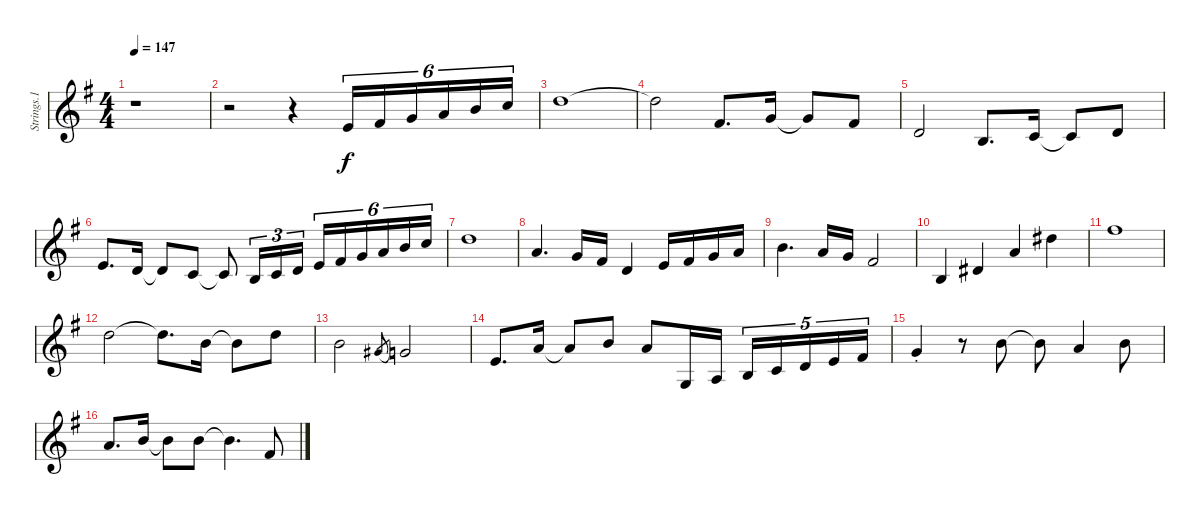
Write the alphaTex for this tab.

\track ("Strings.1" "Strings.1") {instrument stringensemble1}
\staff {score}
\tuning (E4 B3 G3 D3 A2 E2) {hide}
\ts (4 4)
\tempo 147
\clef g2
\ks g
r.1{dy f} |
r.2 r.4 0.1.16{tu (6 4)} 2.1.16{tu (6 4)} 3.1.16{tu (6 4)} 5.1.16{tu (6 4)} 7.1.16{tu (6 4)} 8.1.16{tu (6 4)} |
10.1.1 |
10.1{t}.2 2.1.8{d} 3.1.16 3.1{t}.8 2.1.8 |
3.2.2 0.2.8{d} 1.2.16 1.2{t}.8 3.2.8 |
0.1.8{d} 3.2.16 3.2{t}.8 1.2.8 1.2{t}.8 0.2.16{tu (3 2)} 1.2.16{tu (3 2)} 3.2.16{tu (3 2)} 0.1.16{tu (6 4)} 2.1.16{tu (6 4)} 3.1.16{tu (6 4)} 5.1.16{tu (6 4)} 7.1.16{tu (6 4)} 8.1.16{tu (6 4)} |
10.1.1 |
5.1.4{d} 3.1.16 2.1.16 3.2.4 0.1.16 2.1.16 3.1.16 5.1.16 |
7.1.4{d} 5.1.16 3.1.16 2.1.2 |
0.2.4 4.2.4 5.1.4 11.1.4 |
14.1.1 |
10.1.2 10.1{t}.8{d} 7.1.16 7.1{t}.8 10.1.8 |
7.1.2 4.1{h}.8{gr} 3.1.2 |
0.1.8{d} 5.1.16 5.1{t}.8 7.1.8 5.1.8 0.3.16 2.3.16 0.2.16{tu (5 4)} 1.2.16{tu (5 4)} 3.2.16{tu (5 4)} 0.1.16{tu (5 4)} 2.1.16{tu (5 4)} |
3.1{st}.4 r.8 7.1.8 7.1{t}.8 5.1.4 7.1.8 |
5.1.8{d} 7.1.16 7.1{t}.8 7.1.8 7.1{t}.4{d} 2.1.8
